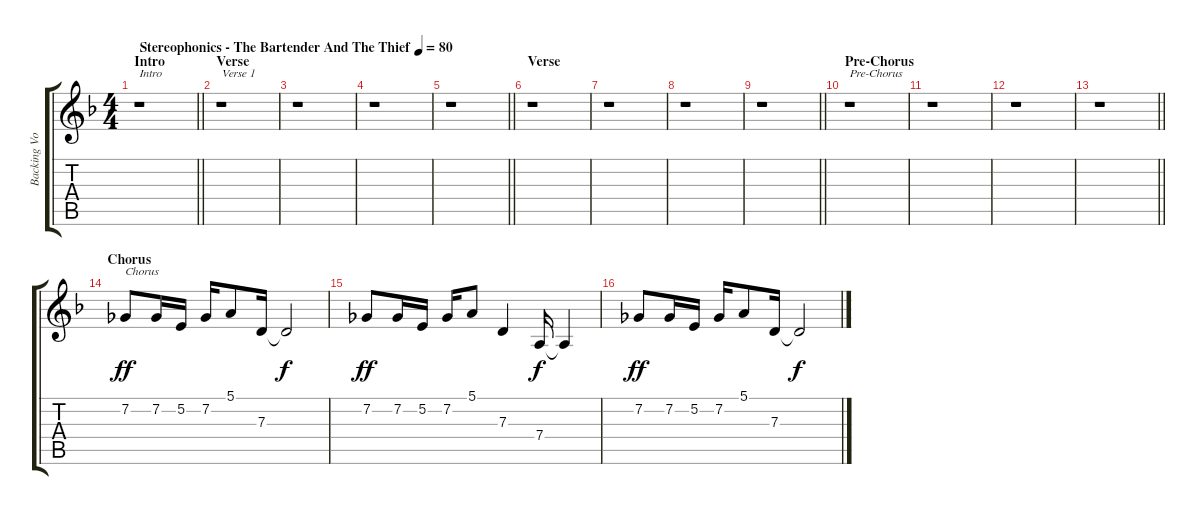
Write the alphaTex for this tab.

\track ("Backing Vocal" "Backing Vo") {instrument baritonesax}
\staff {score tabs}
\tuning (E4 B3 G3 D3 A2 E2) {hide}
\ts (4 4)
\section ("" "Intro")
\tempo (80 "Stereophonics - The Bartender And The Thief")
\clef g2
\barLineRight lightlight
\ks f
r.1{txt "Intro" dy ff instrument baritonesax} |
\section ("" "Verse")
r.1{txt "Verse 1"} |
r.1 |
r.1 |
\barLineRight lightlight
r.1 |
\section ("" "Verse")
r.1 |
r.1 |
r.1 |
\barLineRight lightlight
r.1 |
\section ("" "Pre-Chorus")
r.1{txt "Pre-Chorus"} |
r.1 |
r.1 |
\barLineRight lightlight
r.1 |
\section ("" "Chorus")
7.2.8{txt "Chorus"} 7.2.16 5.2.16 7.2.16 5.1.8 7.3.16 7.3{t}.2{dy f} |
7.2.8{dy ff} 7.2.16 5.2.16 7.2.16 5.1.8 7.3.4 7.4.16{dy f} 7.4{t}.4 |
7.2.8{dy ff} 7.2.16 5.2.16 7.2.16 5.1.8 7.3.16 7.3{t}.2{dy f}
